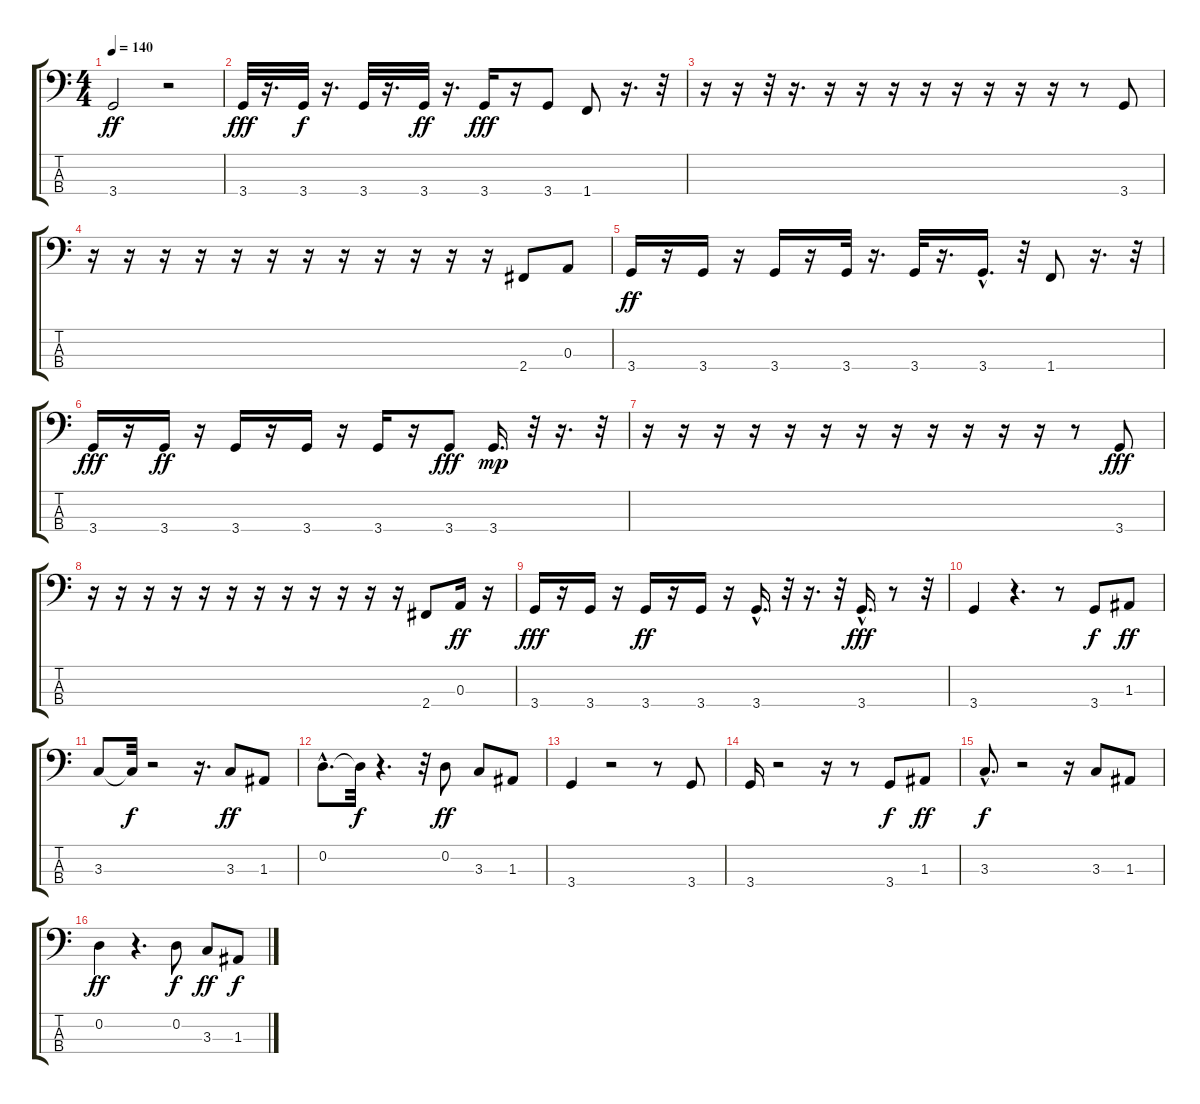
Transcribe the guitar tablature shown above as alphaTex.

\track "" {instrument fretlessbass}
\staff {score tabs}
\tuning (G2 D2 A1 E1) {hide}
\ts (4 4)
\tempo 140
\clef f4
\ks c
3.4.2{dy ff} r.2 |
3.4.32{dy fff} r.16{d} 3.4.32{dy f} r.16{d} 3.4.32 r.16{d} 3.4.32{dy ff} r.16{d} 3.4.16{dy fff} r.16 3.4.8 1.4.8 r.16{d} r.32 |
r.16 r.16 r.32 r.16{d} r.16 r.16 r.16 r.16 r.16 r.16 r.16 r.16 r.8 3.4.8 |
r.16 r.16 r.16 r.16 r.16 r.16 r.16 r.16 r.16 r.16 r.16 r.16 2.4.8 0.3.8 |
3.4.16{dy ff} r.16 3.4.16 r.16 3.4.16 r.16 3.4.32 r.16{d} 3.4.32 r.16{d} 3.4{hac}.16{d} r.32 1.4.8 r.16{d} r.32 |
3.4.16{dy fff} r.16 3.4.16{dy ff} r.16 3.4.16 r.16 3.4.16 r.16 3.4.16 r.16 3.4.8{dy fff} 3.4.16{d dy mp} r.32 r.16{d} r.32 |
r.16 r.16 r.16 r.16 r.16 r.16 r.16 r.16 r.16 r.16 r.16 r.16 r.8 3.4.8{dy fff} |
r.16 r.16 r.16 r.16 r.16 r.16 r.16 r.16 r.16 r.16 r.16 r.16 2.4.8 0.3.16{dy ff} r.16 |
3.4.16{dy fff} r.16 3.4.16 r.16 3.4.16{dy ff} r.16 3.4.16 r.16 3.4{hac}.16{d} r.32 r.16{d} r.32 3.4{hac}.16{d dy fff} r.8 r.32 |
3.4.4 r.4{d} r.8 3.4.8{dy f} 1.3.8{dy ff} |
3.3.8 3.3{t}.32{dy f} r.2 r.16{d} 3.3.8{dy ff} 1.3.8 |
0.2{hac}.8{d} 0.2{t}.32{dy f} r.4{d} r.32 0.2.8{dy ff} 3.3.8 1.3.8 |
3.4.4 r.2 r.8 3.4.8 |
3.4.16 r.2 r.16 r.8 3.4.8{dy f} 1.3.8{dy ff} |
3.3{hac}.8{d dy f} r.2 r.16 3.3.8 1.3.8 |
0.2.4{dy ff} r.4{d} 0.2.8{dy f} 3.3.8{dy ff} 1.3.8{dy f}
